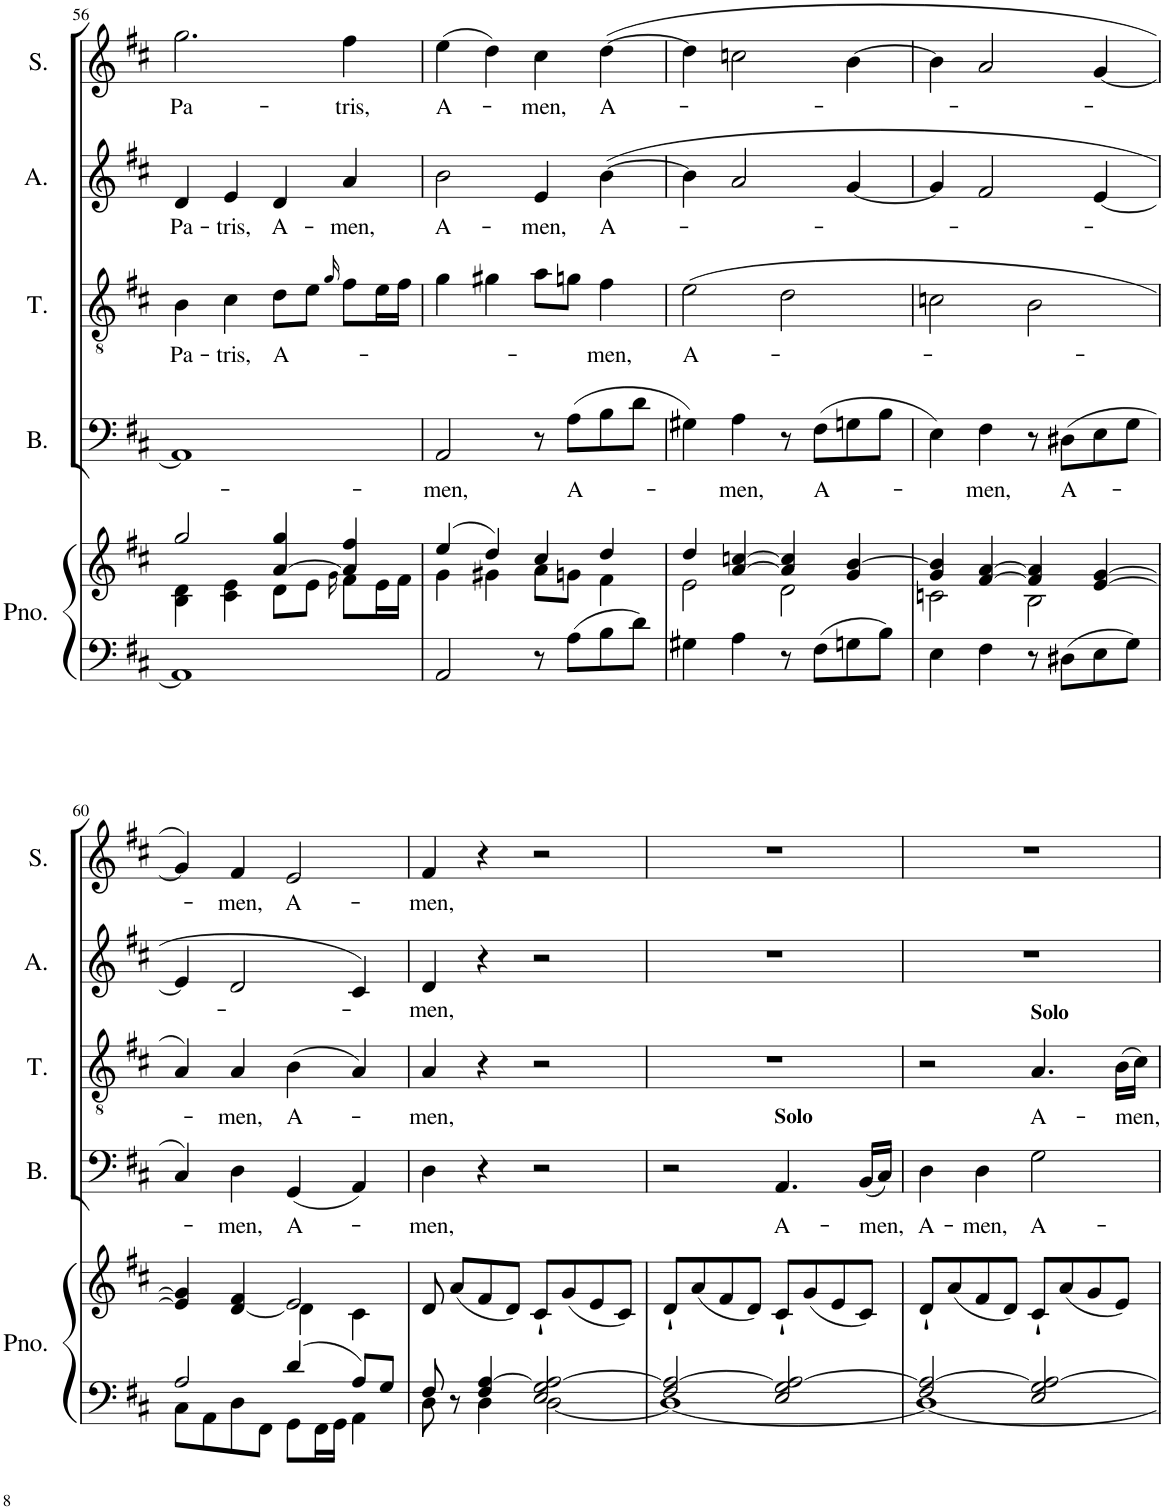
**kern	**kern	**kern	**text	**kern	**text	**kern	**text	**kern	**text
*part5	*part5	*part4	*part4	*part3	*part3	*part2	*part2	*part1	*part1
*staff6	*staff5	*staff4	*staff4	*staff3	*staff3	*staff2	*staff2	*staff1	*staff1
*I"Piano	*	*I"Bass	*	*I"Tenor	*	*I"Alto	*	*I"Soprano	*
*I'Pno.	*	*I'B.	*	*I'T.	*	*I'A.	*	*I'S.	*
!!LO:PB:g=z
*clefF4	*clefG2	*clefF4	*	*clefGv2	*	*clefG2	*	*clefG2	*
*k[f#c#]	*k[f#c#]	*k[f#c#]	*	*k[f#c#]	*	*k[f#c#]	*	*k[f#c#]	*
*M4/4	*M4/4	*M4/4	*	*M4/4	*	*M4/4	*	*M4/4	*
*met(c)	*met(c)	*met(c)	*	*met(c)	*	*met(c)	*	*met(c)	*
=56	=56	=56	=56	=56	=56	=56	=56	=56	=56
*	*^	*	*	*	*	*	*	*	*
!	!	!	!	!	!	!LO:LY:b	!	!LO:LY:b	!	!LO:LY:b
1AA]	2gg/	4B\ 4d\	1AA]	.	4B\	Pa-	4d/	Pa-	2.gg\	Pa-
!	!	!	!	!	!	!LO:LY:b	!	!LO:LY:b	!	!
.	.	4c#\ 4e\	.	.	4c#\	-tris,	4e/	-tris,	.	.
!	!	!	!	!	!	!LO:LY:b	!	!LO:LY:b	!	!
.	[4a/ 4gg/	8d\L	.	.	8d\L	A-	4d/	A-	.	.
.	.	8e\J	.	.	8e\J	.	.	.	.	.
.	.	16qg\	.	.	16qg/	.	.	.	.	.
!	!	!	!	!	!	!	!	!LO:LY:b	!	!LO:LY:b
.	4a/] 4ff#/	8f#\L	.	.	8f#\L	.	4a/	-men,	4ff#\	-tris,
.	.	16e\L	.	.	16e\L	.	.	.	.	.
.	.	16f#\JJ	.	.	16f#\JJ	.	.	.	.	.
=57	=57	=57	=57	=57	=57	=57	=57	=57	=57	=57
!	!	!	!	!LO:LY:b	!	!	!	!LO:LY:b	!	!LO:LY:b
2AA/	(4ee/	4g\	2AA/	-men,	4g\	.	2b\	A-	(4ee\	A-
.	4dd/)	4g#X\	.	.	4g#X\	.	.	.	4dd\)	.
!	!	!	!	!	!	!	!	!LO:LY:b	!	!LO:LY:b
8r	4cc#/	8a\L	8r	.	8a\L	.	4e/	-men,	4cc#\	-men,
!	!	!	!	!LO:LY:b	!	!	!	!	!	!
8A\L	.	8gn\J	(8A\L	A-	8gn\J	.	.	.	.	.
!	!	!	!	!	!	!LO:LY:b	!	!LO:LY:b	!	!LO:LY:b
8B\	4dd/	4f#\	8B\	.	4f#\	-men,	([4b\	A-	([4dd\	A-
8d\J	.	.	8d\J	.	.	.	.	.	.	.
=58	=58	=58	=58	=58	=58	=58	=58	=58	=58	=58
!	!	!	!	!	!	!LO:LY:b	!	!	!	!
4G#X\	4dd/	2e\	4G#X\)	.	(2e\	A-	4b\]	.	4dd\]	.
!	!	!	!	!LO:LY:b	!	!	!	!	!	!
4A\	[4a/ [4ccn/	.	4A\	-men,	.	.	2a/	.	2ccn\	.
8r	4a/] 4cc/]	2d\	8r	.	2d\	.	.	.	.	.
!	!	!	!	!LO:LY:b	!	!	!	!	!	!
8F#\L	.	.	(8F#\L	A-	.	.	.	.	.	.
8Gn\	4g/ [4b/	.	8Gn\	.	.	.	[4g/	.	[4b\	.
8B\J	.	.	8B\J	.	.	.	.	.	.	.
=59	=59	=59	=59	=59	=59	=59	=59	=59	=59	=59
4E\	4g/ 4b/]	2cn\	4E\)	.	2cn\	.	4g/]	.	4b\]	.
!	!	!	!	!LO:LY:b	!	!	!	!	!	!
4F#\	[4f#/ [4a/	.	4F#\	-men,	.	.	2f#/	.	2a/	.
8r	4f#/] 4a/]	2B\	8r	.	2B\	.	.	.	.	.
!	!	!	!	!LO:LY:b	!	!	!	!	!	!
8D#X\L	.	.	(8D#X\L	A-	.	.	.	.	.	.
8E\	[4e/ [4g/	.	8E\	.	.	.	[4e/	.	[4g/	.
8G\J	.	.	8G\J	.	.	.	.	.	.	.
!!LO:LB:g=z
=60	=60	=60	=60	=60	=60	=60	=60	=60	=60	=60
*^	*	*	*	*	*	*	*	*	*	*
2A/	8C#\L	4e/] 4g/]	2ryy	4C#/)	.	4A/)	.	4e/]	.	4g/])	.
.	8AA\	.	.	.	.	.	.	.	.	.	.
!	!	!	!	!	!LO:LY:b	!	!LO:LY:b	!	!	!	!LO:LY:b
.	8D\	[4d/ 4f#/	.	4D\	-men,	4A/	-men,	2d/	.	4f#/	-men,
.	8FF#\J	.	.	.	.	.	.	.	.	.	.
!	!	!	!	!	!LO:LY:b	!	!LO:LY:b	!	!	!	!LO:LY:b
4d/	8GG\L	2e/	4d\]	(4GG/	A-	(4B\	A-	.	.	2e/	A-
.	16FF#\L	.	.	.	.	.	.	.	.	.	.
.	16GG\JJ	.	.	.	.	.	.	.	.	.	.
8A/L	4AA\	.	4c#\	4AA/)	.	4A/)	.	4c#/)	.	.	.
8G/J	.	.	.	.	.	.	.	.	.	.	.
*	*	*v	*v	*	*	*	*	*	*	*	*
=61	=61	=61	=61	=61	=61	=61	=61	=61	=61	=61
!	!	!	!	!LO:LY:b	!	!LO:LY:b	!	!LO:LY:b	!	!LO:LY:b
8F#/	8D\	8d/	4D\	-men,	4A/	-men,	4d/	-men,	4f#/	-men,
8r	8ryy	(8a/L	.	.	.	.	.	.	.	.
4F#/ [4A/	4D\	8f#/	4r	.	4r	.	4r	.	4r	.
.	.	8d/J)	.	.	.	.	.	.	.	.
2E/ 2G/ 2A/_	[2D\	8c#`/L	2r	.	2r	.	2r	.	2r	.
.	.	(8g/	.	.	.	.	.	.	.	.
.	.	8e/	.	.	.	.	.	.	.	.
.	.	8c#/J)	.	.	.	.	.	.	.	.
=62	=62	=62	=62	=62	=62	=62	=62	=62	=62	=62
2F#/ 2A/_	1D_	8d`/L	2r	.	1r	.	1r	.	1r	.
.	.	(8a/	.	.	.	.	.	.	.	.
.	.	8f#/	.	.	.	.	.	.	.	.
.	.	8d/J)	.	.	.	.	.	.	.	.
!	!	!	!LO:TX:a:B:t=Solo	!	!	!	!	!	!	!
!	!	!	!	!LO:LY:b	!	!	!	!	!	!
2E/ 2G/ 2A/_	.	8c#`/L	4.AA/	A-	.	.	.	.	.	.
.	.	(8g/	.	.	.	.	.	.	.	.
.	.	8e/	.	.	.	.	.	.	.	.
!	!	!	!	!LO:LY:b	!	!	!	!	!	!
.	.	8c#/J)	(16BB/LL	-men,	.	.	.	.	.	.
.	.	.	16C#/JJ)	.	.	.	.	.	.	.
=63	=63	=63	=63	=63	=63	=63	=63	=63	=63	=63
!	!	!	!	!LO:LY:b	!	!	!	!	!	!
2F#/ 2A/_	1D_	8d`/L	4D\	A-	2r	.	1r	.	1r	.
.	.	(8a/	.	.	.	.	.	.	.	.
!	!	!	!	!LO:LY:b	!	!	!	!	!	!
.	.	8f#/	4D\	-men,	.	.	.	.	.	.
.	.	8d/J)	.	.	.	.	.	.	.	.
!	!	!	!	!	!LO:TX:a:B:t=Solo	!	!	!	!	!
!	!	!	!	!LO:LY:b	!	!LO:LY:b	!	!	!	!
2E/ 2G/ 2A/_	.	8c#`/L	2G\	A-	4.A/	A-	.	.	.	.
.	.	(8a/	.	.	.	.	.	.	.	.
.	.	8g/	.	.	.	.	.	.	.	.
!	!	!	!	!	!	!LO:LY:b	!	!	!	!
.	.	8e/J)	.	.	(16B\LL	-men,	.	.	.	.
.	.	.	.	.	16c#\JJ)	.	.	.	.	.
*v	*v	*	*	*	*	*	*	*	*	*
=	=	=	=	=	=	=	=	=	=
*-	*-	*-	*-	*-	*-	*-	*-	*-	*-
